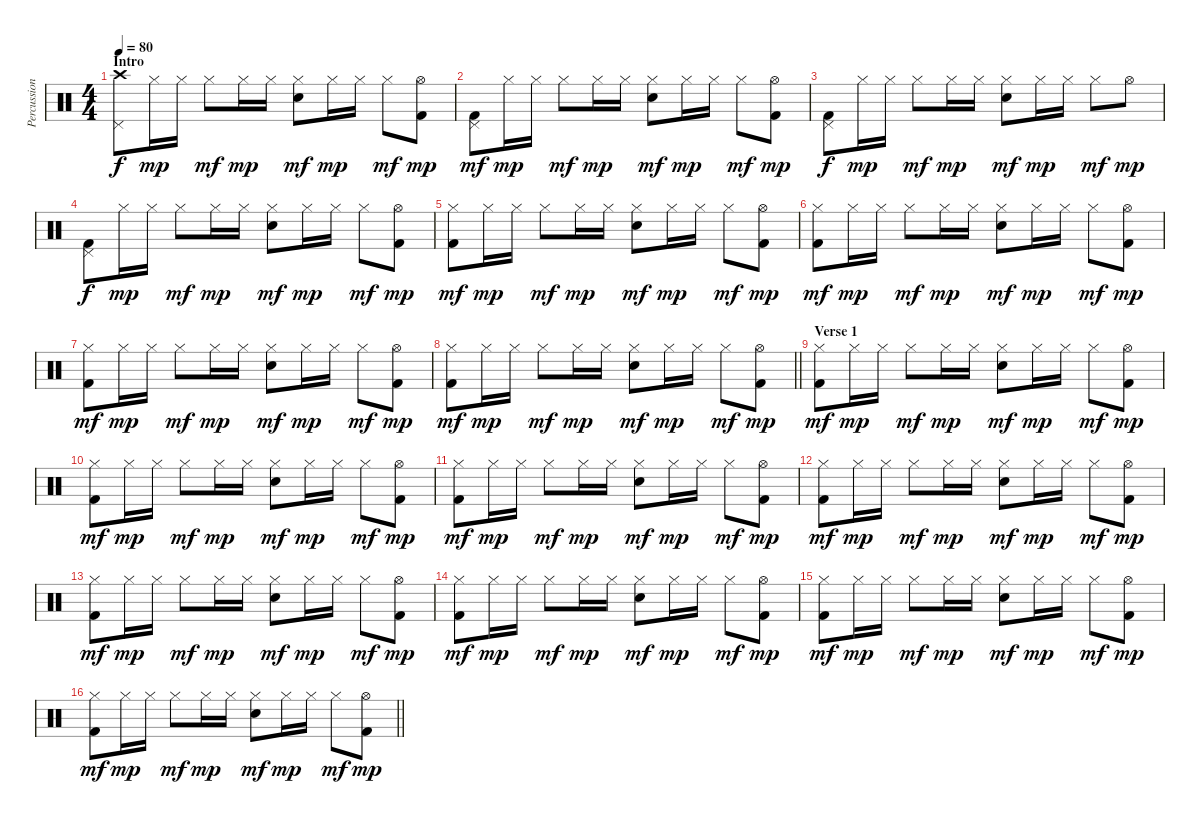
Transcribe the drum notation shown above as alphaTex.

\track ("Percussion" "Percussion") {instrument percussion}
\staff {score}
\articulation defaults
\ts (4 4)
\section ("" "Intro")
\tempo 80
\clef neutral
\ks c
("Crash high (hit)" "Pedal Hi-Hat (hit)").8{dy f} "Hi-Hat (closed)".16{dy mp} "Hi-Hat (closed)".16 "Hi-Hat (closed)".8{dy mf} "Hi-Hat (closed)".16{dy mp} "Hi-Hat (closed)".16 ("Hi-Hat (closed)" "Snare (hit) 2").8{dy mf} "Hi-Hat (closed)".16{dy mp} "Hi-Hat (closed)".16 "Hi-Hat (closed)".8{dy mf} ("Kick (hit) 2" "Hi-Hat (open)").8{dy mp} |
("Kick (hit) 2" "Pedal Hi-Hat (hit)").8{dy mf} "Hi-Hat (closed)".16{dy mp} "Hi-Hat (closed)".16 "Hi-Hat (closed)".8{dy mf} "Hi-Hat (closed)".16{dy mp} "Hi-Hat (closed)".16 ("Hi-Hat (closed)" "Snare (hit) 2").8{dy mf} "Hi-Hat (closed)".16{dy mp} "Hi-Hat (closed)".16 "Hi-Hat (closed)".8{dy mf} ("Kick (hit) 2" "Hi-Hat (open)").8{dy mp} |
("Kick (hit) 2" "Pedal Hi-Hat (hit)").8{dy f} "Hi-Hat (closed)".16{dy mp} "Hi-Hat (closed)".16 "Hi-Hat (closed)".8{dy mf} "Hi-Hat (closed)".16{dy mp} "Hi-Hat (closed)".16 ("Hi-Hat (closed)" "Snare (hit) 2").8{dy mf} "Hi-Hat (closed)".16{dy mp} "Hi-Hat (closed)".16 "Hi-Hat (closed)".8{dy mf} "Hi-Hat (open)".8{dy mp} |
("Kick (hit) 2" "Pedal Hi-Hat (hit)").8{dy f} "Hi-Hat (closed)".16{dy mp} "Hi-Hat (closed)".16 "Hi-Hat (closed)".8{dy mf} "Hi-Hat (closed)".16{dy mp} "Hi-Hat (closed)".16 ("Hi-Hat (closed)" "Snare (hit) 2").8{dy mf} "Hi-Hat (closed)".16{dy mp} "Hi-Hat (closed)".16 "Hi-Hat (closed)".8{dy mf} ("Kick (hit) 2" "Hi-Hat (open)").8{dy mp} |
("Kick (hit) 2" "Hi-Hat (closed)").8{dy mf} "Hi-Hat (closed)".16{dy mp} "Hi-Hat (closed)".16 "Hi-Hat (closed)".8{dy mf} "Hi-Hat (closed)".16{dy mp} "Hi-Hat (closed)".16 ("Hi-Hat (closed)" "Snare (hit) 2").8{dy mf} "Hi-Hat (closed)".16{dy mp} "Hi-Hat (closed)".16 "Hi-Hat (closed)".8{dy mf} ("Kick (hit) 2" "Hi-Hat (open)").8{dy mp} |
("Kick (hit) 2" "Hi-Hat (closed)").8{dy mf} "Hi-Hat (closed)".16{dy mp} "Hi-Hat (closed)".16 "Hi-Hat (closed)".8{dy mf} "Hi-Hat (closed)".16{dy mp} "Hi-Hat (closed)".16 ("Hi-Hat (closed)" "Snare (hit) 2").8{dy mf} "Hi-Hat (closed)".16{dy mp} "Hi-Hat (closed)".16 "Hi-Hat (closed)".8{dy mf} ("Kick (hit) 2" "Hi-Hat (open)").8{dy mp} |
("Kick (hit) 2" "Hi-Hat (closed)").8{dy mf} "Hi-Hat (closed)".16{dy mp} "Hi-Hat (closed)".16 "Hi-Hat (closed)".8{dy mf} "Hi-Hat (closed)".16{dy mp} "Hi-Hat (closed)".16 ("Hi-Hat (closed)" "Snare (hit) 2").8{dy mf} "Hi-Hat (closed)".16{dy mp} "Hi-Hat (closed)".16 "Hi-Hat (closed)".8{dy mf} ("Kick (hit) 2" "Hi-Hat (open)").8{dy mp} |
\barLineRight lightlight
("Kick (hit) 2" "Hi-Hat (closed)").8{dy mf} "Hi-Hat (closed)".16{dy mp} "Hi-Hat (closed)".16 "Hi-Hat (closed)".8{dy mf} "Hi-Hat (closed)".16{dy mp} "Hi-Hat (closed)".16 ("Hi-Hat (closed)" "Snare (hit) 2").8{dy mf} "Hi-Hat (closed)".16{dy mp} "Hi-Hat (closed)".16 "Hi-Hat (closed)".8{dy mf} ("Kick (hit) 2" "Hi-Hat (open)").8{dy mp} |
\section ("" "Verse 1")
("Kick (hit) 2" "Hi-Hat (closed)").8{dy mf} "Hi-Hat (closed)".16{dy mp} "Hi-Hat (closed)".16 "Hi-Hat (closed)".8{dy mf} "Hi-Hat (closed)".16{dy mp} "Hi-Hat (closed)".16 ("Hi-Hat (closed)" "Snare (hit) 2").8{dy mf} "Hi-Hat (closed)".16{dy mp} "Hi-Hat (closed)".16 "Hi-Hat (closed)".8{dy mf} ("Kick (hit) 2" "Hi-Hat (open)").8{dy mp} |
("Kick (hit) 2" "Hi-Hat (closed)").8{dy mf} "Hi-Hat (closed)".16{dy mp} "Hi-Hat (closed)".16 "Hi-Hat (closed)".8{dy mf} "Hi-Hat (closed)".16{dy mp} "Hi-Hat (closed)".16 ("Hi-Hat (closed)" "Snare (hit) 2").8{dy mf} "Hi-Hat (closed)".16{dy mp} "Hi-Hat (closed)".16 "Hi-Hat (closed)".8{dy mf} ("Kick (hit) 2" "Hi-Hat (open)").8{dy mp} |
("Kick (hit) 2" "Hi-Hat (closed)").8{dy mf} "Hi-Hat (closed)".16{dy mp} "Hi-Hat (closed)".16 "Hi-Hat (closed)".8{dy mf} "Hi-Hat (closed)".16{dy mp} "Hi-Hat (closed)".16 ("Hi-Hat (closed)" "Snare (hit) 2").8{dy mf} "Hi-Hat (closed)".16{dy mp} "Hi-Hat (closed)".16 "Hi-Hat (closed)".8{dy mf} ("Kick (hit) 2" "Hi-Hat (open)").8{dy mp} |
("Kick (hit) 2" "Hi-Hat (closed)").8{dy mf} "Hi-Hat (closed)".16{dy mp} "Hi-Hat (closed)".16 "Hi-Hat (closed)".8{dy mf} "Hi-Hat (closed)".16{dy mp} "Hi-Hat (closed)".16 ("Hi-Hat (closed)" "Snare (hit) 2").8{dy mf} "Hi-Hat (closed)".16{dy mp} "Hi-Hat (closed)".16 "Hi-Hat (closed)".8{dy mf} ("Kick (hit) 2" "Hi-Hat (open)").8{dy mp} |
("Kick (hit) 2" "Hi-Hat (closed)").8{dy mf} "Hi-Hat (closed)".16{dy mp} "Hi-Hat (closed)".16 "Hi-Hat (closed)".8{dy mf} "Hi-Hat (closed)".16{dy mp} "Hi-Hat (closed)".16 ("Hi-Hat (closed)" "Snare (hit) 2").8{dy mf} "Hi-Hat (closed)".16{dy mp} "Hi-Hat (closed)".16 "Hi-Hat (closed)".8{dy mf} ("Kick (hit) 2" "Hi-Hat (open)").8{dy mp} |
("Kick (hit) 2" "Hi-Hat (closed)").8{dy mf} "Hi-Hat (closed)".16{dy mp} "Hi-Hat (closed)".16 "Hi-Hat (closed)".8{dy mf} "Hi-Hat (closed)".16{dy mp} "Hi-Hat (closed)".16 ("Hi-Hat (closed)" "Snare (hit) 2").8{dy mf} "Hi-Hat (closed)".16{dy mp} "Hi-Hat (closed)".16 "Hi-Hat (closed)".8{dy mf} ("Kick (hit) 2" "Hi-Hat (open)").8{dy mp} |
("Kick (hit) 2" "Hi-Hat (closed)").8{dy mf} "Hi-Hat (closed)".16{dy mp} "Hi-Hat (closed)".16 "Hi-Hat (closed)".8{dy mf} "Hi-Hat (closed)".16{dy mp} "Hi-Hat (closed)".16 ("Hi-Hat (closed)" "Snare (hit) 2").8{dy mf} "Hi-Hat (closed)".16{dy mp} "Hi-Hat (closed)".16 "Hi-Hat (closed)".8{dy mf} ("Kick (hit) 2" "Hi-Hat (open)").8{dy mp} |
\barLineRight lightlight
("Kick (hit) 2" "Hi-Hat (closed)").8{dy mf} "Hi-Hat (closed)".16{dy mp} "Hi-Hat (closed)".16 "Hi-Hat (closed)".8{dy mf} "Hi-Hat (closed)".16{dy mp} "Hi-Hat (closed)".16 ("Hi-Hat (closed)" "Snare (hit) 2").8{dy mf} "Hi-Hat (closed)".16{dy mp} "Hi-Hat (closed)".16 "Hi-Hat (closed)".8{dy mf} ("Kick (hit) 2" "Hi-Hat (open)").8{dy mp}
